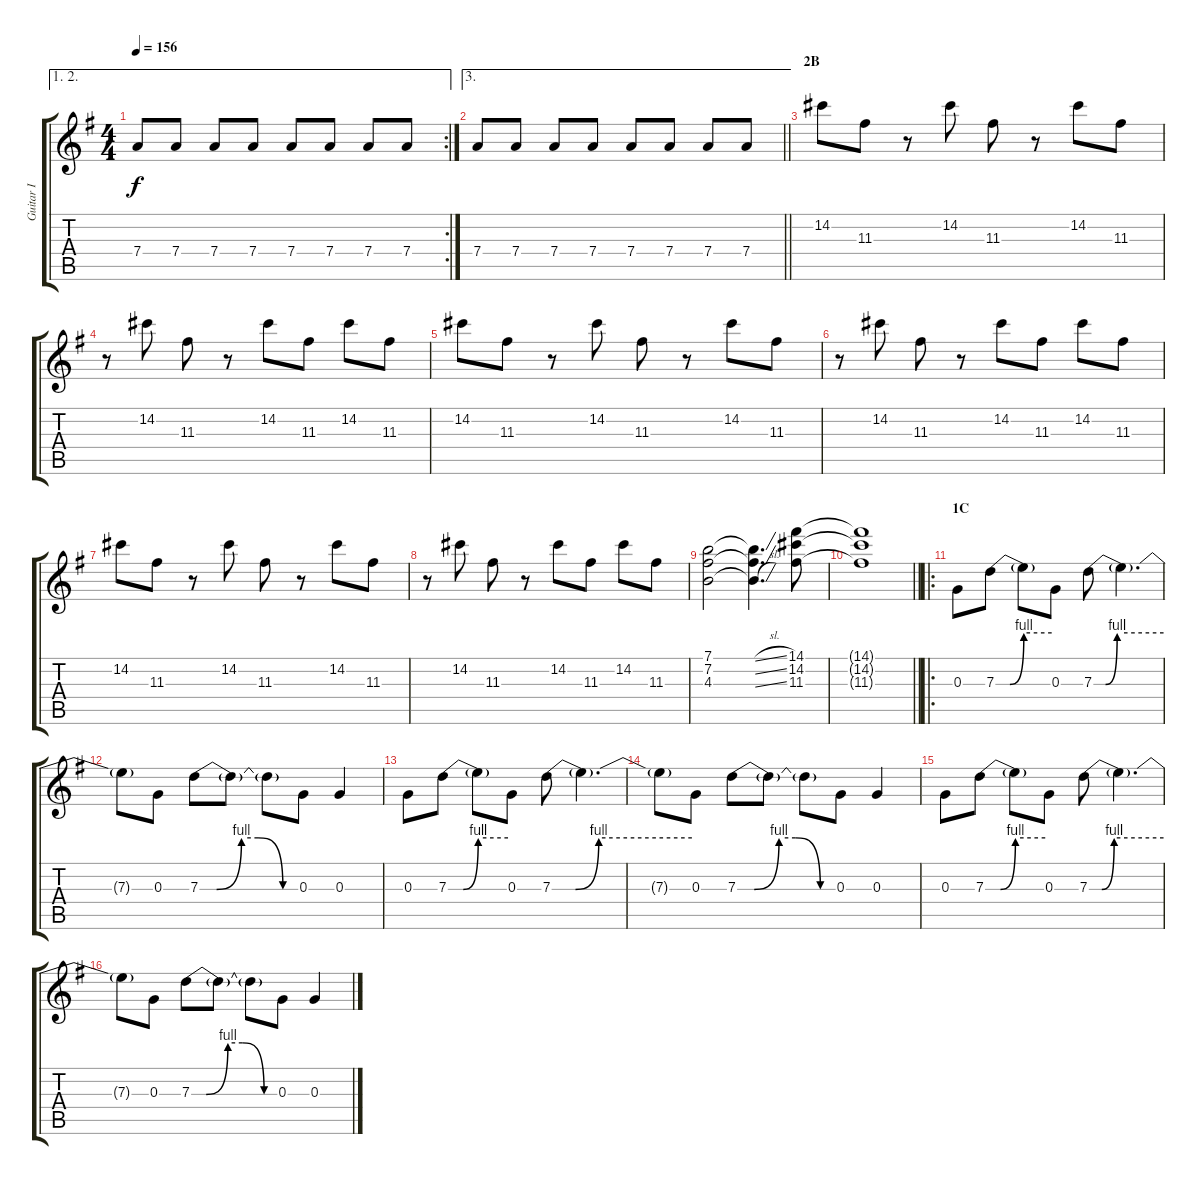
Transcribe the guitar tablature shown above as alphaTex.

\track ("Guitar I" "Guitar I") {instrument distortionguitar}
\staff {score tabs}
\tuning (E4 B3 G3 D3 A2 D2) {hide}
\ae (1 2)
\rc 2
\ts (4 4)
\tempo 156
\clef g2
\ks eminor
7.4.8{dy f} 7.4.8 7.4.8 7.4.8 7.4.8 7.4.8 7.4.8 7.4.8 |
\ae 3
\barLineRight lightlight
7.4.8 7.4.8 7.4.8 7.4.8 7.4.8 7.4.8 7.4.8 7.4.8 |
\section ("" "2B")
14.2.8 11.3.8 r.8 14.2.8 11.3.8 r.8 14.2.8 11.3.8 |
r.8 14.2.8 11.3.8 r.8 14.2.8 11.3.8 14.2.8 11.3.8 |
14.2.8 11.3.8 r.8 14.2.8 11.3.8 r.8 14.2.8 11.3.8 |
r.8 14.2.8 11.3.8 r.8 14.2.8 11.3.8 14.2.8 11.3.8 |
14.2.8 11.3.8 r.8 14.2.8 11.3.8 r.8 14.2.8 11.3.8 |
r.8 14.2.8 11.3.8 r.8 14.2.8 11.3.8 14.2.8 11.3.8 |
(7.1 7.2 4.3).2 (7.1{sl t} 7.2{sl t} 4.3{sl t}).4{d} (14.1 14.2 11.3).8 |
\barLineRight lightlight
(14.1{t} 14.2{t} 11.3{t}).1 |
\ro
\section ("" "1C")
0.3.8 7.3{be (custom 0 0 15 0 30 4 60 4)}.8 7.3{t}.8 0.3.8 7.3{be (custom 0 0 10 0 20 4 60 4)}.8 7.3{t}.4{d} |
7.3{t}.8 0.3.8 7.3{be (custom 0 0 10 0 25 4 35 4 50 0 60 0)}.8 7.3{t}.8 7.3{t}.8 0.3.8 0.3.4 |
0.3.8 7.3{be (custom 0 0 15 0 30 4 60 4)}.8 7.3{t}.8 0.3.8 7.3{be (custom 0 0 10 0 20 4 60 4)}.8 7.3{t}.4{d} |
7.3{t}.8 0.3.8 7.3{be (custom 0 0 10 0 25 4 35 4 50 0 60 0)}.8 7.3{t}.8 7.3{t}.8 0.3.8 0.3.4 |
0.3.8 7.3{be (custom 0 0 15 0 30 4 60 4)}.8 7.3{t}.8 0.3.8 7.3{be (custom 0 0 10 0 20 4 60 4)}.8 7.3{t}.4{d} |
7.3{t}.8 0.3.8 7.3{be (custom 0 0 10 0 25 4 35 4 50 0 60 0)}.8 7.3{t}.8 7.3{t}.8 0.3.8 0.3.4
